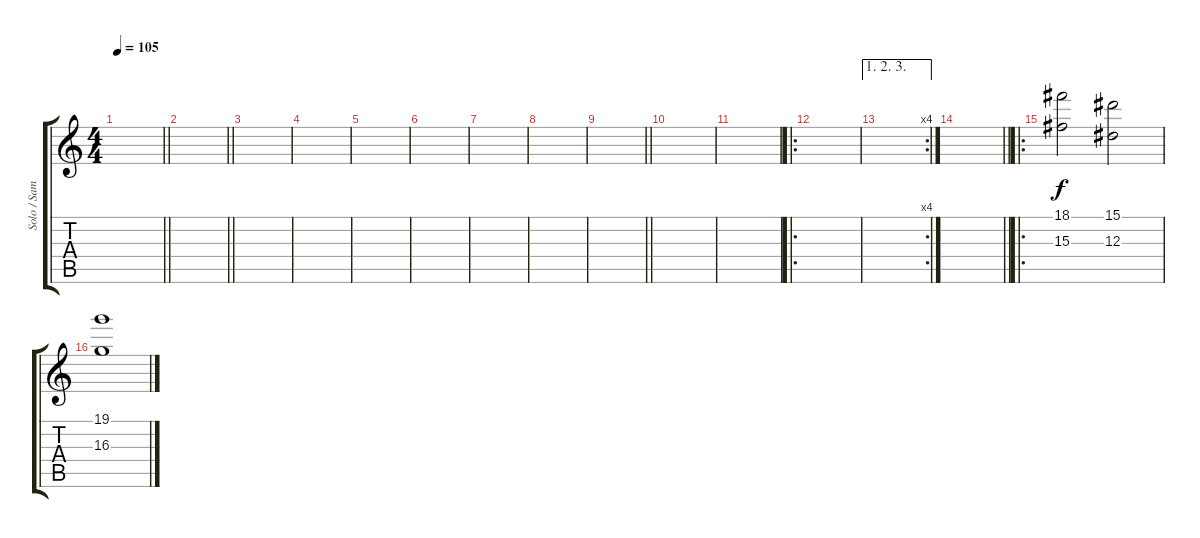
\track ("Solo / Samples" "Solo / Sam") {instrument overdrivenguitar}
\staff {score tabs}
\tuning (C4 G3 Eb3 Bb2 F2 C2) {hide}
\ts (4 4)
\tempo 105
\clef g2
\barLineRight lightlight
\ks c
|
\barLineRight lightlight
|
|
|
|
|
|
|
\barLineRight lightlight
|
\section ("" "")
|
|
\ro
|
\ae (1 2 3)
\rc 4
|
\barLineRight lightlight
|
\ro
(18.1 15.3).2{instrument stringensemble1} (15.1 12.3).2 |
(19.1 16.3).1
